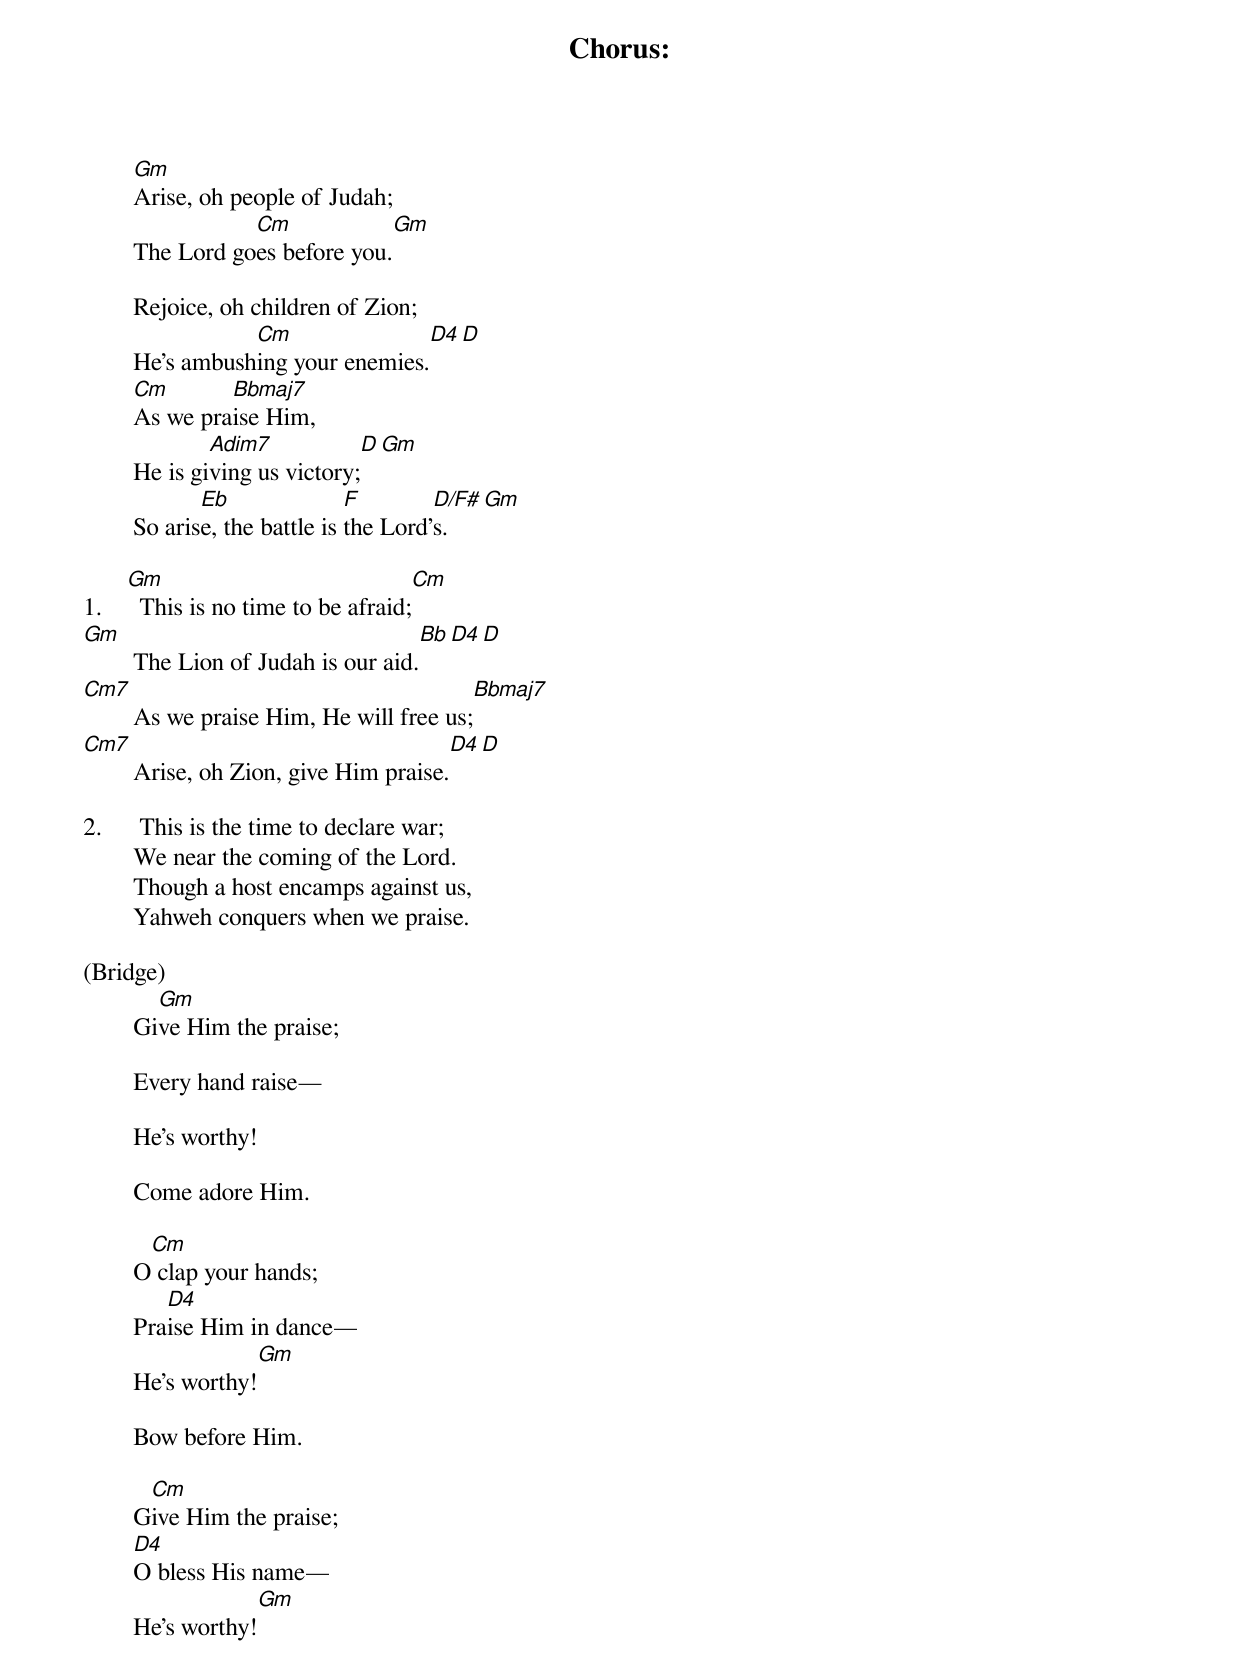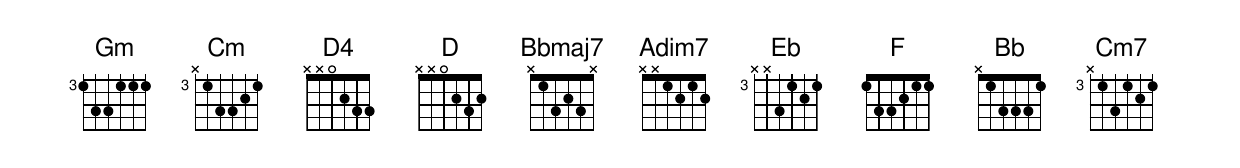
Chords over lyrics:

Chorus:
	Gm
	Arise, oh people of Judah;
	           Cm	               Gm
	The Lord goes before you.

	Rejoice, oh children of Zion;
	           Cm                                   D4   D
	He’s ambushing your enemies.
	Cm       Bbmaj7
	As we praise Him,
	        Adim7              D       Gm
	He is giving us victory;
	       Eb               F        D/F#      Gm
	So arise, the battle is the Lord’s.

      Gm                                     Cm
1.	This is no time to be afraid;
Gm                                                 Bb   D4 D
	The Lion of Judah is our aid.
Cm7                                                  Bbmaj7
	As we praise Him, He will free us;
Cm7                                               D4      D
	Arise, oh Zion, give Him praise.

2.	This is the time to declare war;
	We near the coming of the Lord.
	Though a host encamps against us,
	Yahweh conquers when we praise.

(Bridge)
	  Gm
	Give Him the praise;

	Every hand raise—

	He’s worthy!

	Come adore Him.

	 Cm
	O clap your hands;
	   D4
	Praise Him in dance—
	             Gm
	He’s worthy!

	Bow before Him.

	 Cm
	Give Him the praise;
	D4
	O bless His name—
 	             Gm
	He’s worthy!
